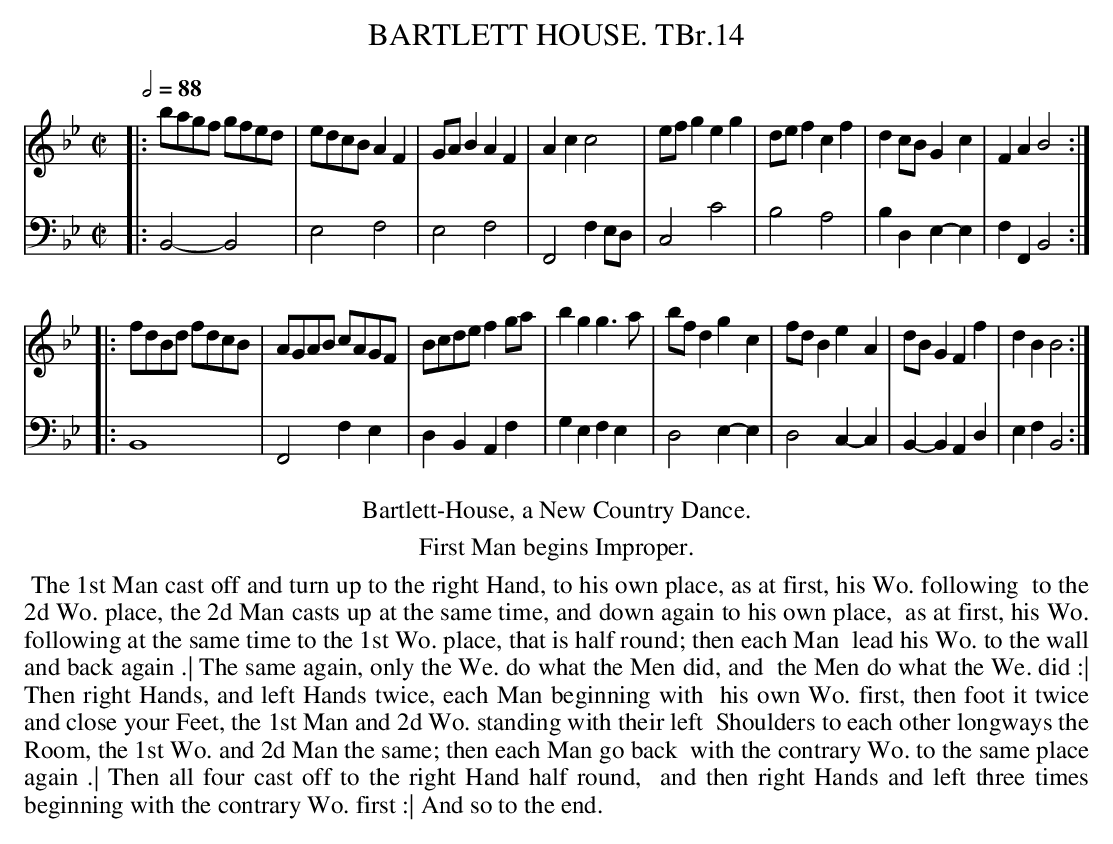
X:1
T: BARTLETT HOUSE. TBr.14
M: C|
L: 1/8
Q: 1/2=88
K:Bb
V: 1
|:bagf gfed | edcB A2F2 |GAB2 A2F2 | A2c2 c4 |\\
efg2 e2g2 | def2 c2f2 |d2cB G2c2 | F2A2 B4 :|
|:fdBd fdcB | AGAB cAGF |Bcde f2ga | b2g2 g3a |\\
bfd2 g2c2 | fdB2 e2A2 |dBG2 F2f2 | d2B2 B4 :|
V: 2 clef=bass
|: B,,4- B,,4 | E,4 F,4 | E,4 F,4 | F,,4 F,2E,D, |
C,4 C4 | B,4 A,4 | B,2D,2 E,2-E,2 | F,2F,,2 B,,4 :|
|: B,,8 | F,,4 F,2E,2 | D,2B,,2 A,,2F,2 | G,2E,2 F,2E,2 |
D,4 E,2-E,2 | D,4 C,2-C,2 | B,,2-B,,2 A,,2D,2 | E,2F,2 B,,4 :|
